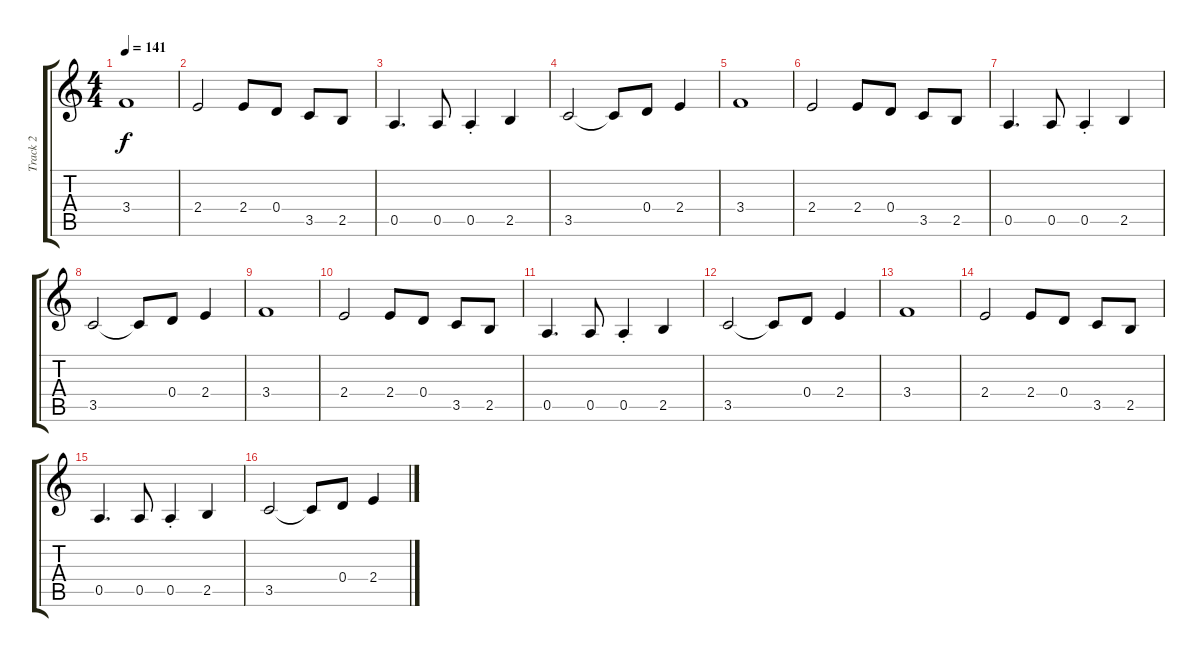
\track ("Track 2" "Track 2") {instrument acousticguitarnylon}
\staff {score tabs}
\tuning (E4 B3 G3 D3 A2 D2) {hide}
\ts (4 4)
\tempo 141
\clef g2
\ks c
3.4.1{dy f} |
2.4.2 2.4.8 0.4.8 3.5.8 2.5.8 |
0.5.4{d} 0.5.8 0.5{st}.4 2.5.4 |
3.5.2 3.5{t}.8 0.4.8 2.4.4 |
3.4.1 |
2.4.2 2.4.8 0.4.8 3.5.8 2.5.8 |
0.5.4{d} 0.5.8 0.5{st}.4 2.5.4 |
3.5.2 3.5{t}.8 0.4.8 2.4.4 |
3.4.1 |
2.4.2 2.4.8 0.4.8 3.5.8 2.5.8 |
0.5.4{d} 0.5.8 0.5{st}.4 2.5.4 |
3.5.2 3.5{t}.8 0.4.8 2.4.4 |
3.4.1 |
2.4.2 2.4.8 0.4.8 3.5.8 2.5.8 |
0.5.4{d} 0.5.8 0.5{st}.4 2.5.4 |
3.5.2 3.5{t}.8 0.4.8 2.4.4
